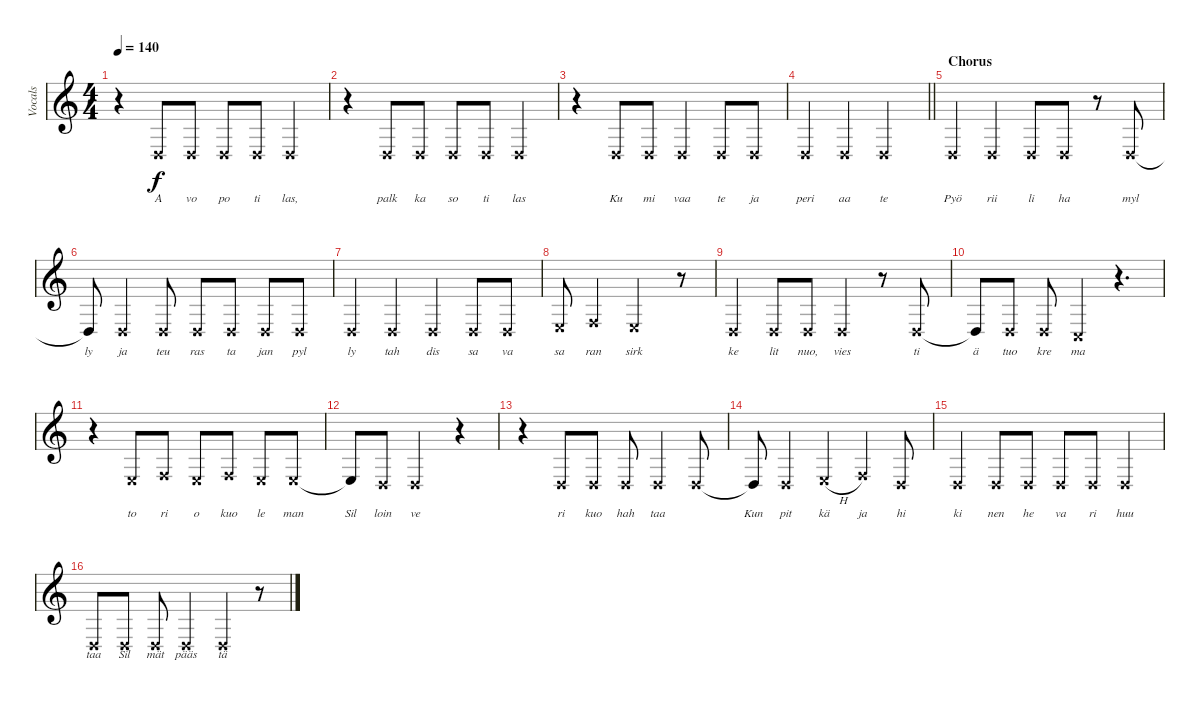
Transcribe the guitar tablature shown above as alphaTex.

\track ("Vocals" "Vocals") {instrument stringensemble1}
\staff {score}
\tuning (E4 B3 G3 D3 A2 D2) {hide}
\ts (4 4)
\tempo 140
\clef g2
\ks c
r.4{dy f} 0.4{x}.8{lyrics (0 "A") lyrics (1 "") lyrics (2 "") lyrics (3 "") lyrics (4 "")} 0.4{x}.8{lyrics (0 "vo") lyrics (1 "") lyrics (2 "") lyrics (3 "") lyrics (4 "")} 0.4{x}.8{lyrics (0 "po") lyrics (1 "") lyrics (2 "") lyrics (3 "") lyrics (4 "")} 0.4{x}.8{lyrics (0 "ti") lyrics (1 "") lyrics (2 "") lyrics (3 "") lyrics (4 "")} 0.4{x}.4{lyrics (0 "las,") lyrics (1 "") lyrics (2 "") lyrics (3 "") lyrics (4 "")} |
r.4 0.4{x}.8{lyrics (0 "palk") lyrics (1 "") lyrics (2 "") lyrics (3 "") lyrics (4 "")} 0.4{x}.8{lyrics (0 "ka") lyrics (1 "") lyrics (2 "") lyrics (3 "") lyrics (4 "")} 0.4{x}.8{lyrics (0 "so") lyrics (1 "") lyrics (2 "") lyrics (3 "") lyrics (4 "")} 0.4{x}.8{lyrics (0 "ti") lyrics (1 "") lyrics (2 "") lyrics (3 "") lyrics (4 "")} 0.4{x}.4{lyrics (0 "las") lyrics (1 "") lyrics (2 "") lyrics (3 "") lyrics (4 "")} |
r.4 0.4{x}.8{lyrics (0 "Ku") lyrics (1 "") lyrics (2 "") lyrics (3 "") lyrics (4 "")} 0.4{x}.8{lyrics (0 "mi") lyrics (1 "") lyrics (2 "") lyrics (3 "") lyrics (4 "")} 0.4{x}.4{lyrics (0 "vaa") lyrics (1 "") lyrics (2 "") lyrics (3 "") lyrics (4 "")} 0.4{x}.8{lyrics (0 "te") lyrics (1 "") lyrics (2 "") lyrics (3 "") lyrics (4 "")} 0.4{x}.8{lyrics (0 "ja") lyrics (1 "") lyrics (2 "") lyrics (3 "") lyrics (4 "")} |
\barLineRight lightlight
0.4{x}.4{lyrics (0 "peri") lyrics (1 "") lyrics (2 "") lyrics (3 "") lyrics (4 "")} 0.4{x}.4{lyrics (0 "aa") lyrics (1 "") lyrics (2 "") lyrics (3 "") lyrics (4 "")} 0.4{x}.2{lyrics (0 "te") lyrics (1 "") lyrics (2 "") lyrics (3 "") lyrics (4 "")} |
\section ("" "Chorus")
0.4{x}.4{lyrics (0 "Pyö") lyrics (1 "") lyrics (2 "") lyrics (3 "") lyrics (4 "")} 0.4{x}.4{lyrics (0 "rii") lyrics (1 "") lyrics (2 "") lyrics (3 "") lyrics (4 "")} 0.4{x}.8{lyrics (0 "li") lyrics (1 "") lyrics (2 "") lyrics (3 "") lyrics (4 "")} 0.4{x}.8{lyrics (0 "ha") lyrics (1 "") lyrics (2 "") lyrics (3 "") lyrics (4 "")} r.8 0.4{x}.8{lyrics (0 "myl") lyrics (1 "") lyrics (2 "") lyrics (3 "") lyrics (4 "")} |
0.4{t}.8{lyrics (0 "ly") lyrics (1 "") lyrics (2 "") lyrics (3 "") lyrics (4 "")} 0.4{x}.4{lyrics (0 "ja") lyrics (1 "") lyrics (2 "") lyrics (3 "") lyrics (4 "")} 0.4{x}.8{lyrics (0 "teu") lyrics (1 "") lyrics (2 "") lyrics (3 "") lyrics (4 "")} 0.4{x}.8{lyrics (0 "ras") lyrics (1 "") lyrics (2 "") lyrics (3 "") lyrics (4 "")} 0.4{x}.8{lyrics (0 "ta") lyrics (1 "") lyrics (2 "") lyrics (3 "") lyrics (4 "")} 0.4{x}.8{lyrics (0 "jan") lyrics (1 "") lyrics (2 "") lyrics (3 "") lyrics (4 "")} 0.4{x}.8{lyrics (0 "pyl") lyrics (1 "") lyrics (2 "") lyrics (3 "") lyrics (4 "")} |
0.4{x}.4{lyrics (0 "ly") lyrics (1 "") lyrics (2 "") lyrics (3 "") lyrics (4 "")} 0.4{x}.4{lyrics (0 "tah") lyrics (1 "") lyrics (2 "") lyrics (3 "") lyrics (4 "")} 0.4{x}.4{lyrics (0 "dis") lyrics (1 "") lyrics (2 "") lyrics (3 "") lyrics (4 "")} 0.4{x}.8{lyrics (0 "sa") lyrics (1 "") lyrics (2 "") lyrics (3 "") lyrics (4 "")} 0.4{x}.8{lyrics (0 "va") lyrics (1 "") lyrics (2 "") lyrics (3 "") lyrics (4 "")} |
7.5{x}.8{lyrics (0 "sa") lyrics (1 "") lyrics (2 "") lyrics (3 "") lyrics (4 "")} 8.5{x}.4{lyrics (0 "ran") lyrics (1 "") lyrics (2 "") lyrics (3 "") lyrics (4 "")} 7.5{x}.2{lyrics (0 "sirk") lyrics (1 "") lyrics (2 "") lyrics (3 "") lyrics (4 "")} r.8 |
0.4{x}.4{lyrics (0 "ke") lyrics (1 "") lyrics (2 "") lyrics (3 "") lyrics (4 "")} 0.4{x}.8{lyrics (0 "lit") lyrics (1 "") lyrics (2 "") lyrics (3 "") lyrics (4 "")} 0.4{x}.8{lyrics (0 "nuo,") lyrics (1 "") lyrics (2 "") lyrics (3 "") lyrics (4 "")} 0.4{x}.4{lyrics (0 "vies") lyrics (1 "") lyrics (2 "") lyrics (3 "") lyrics (4 "")} r.8 0.4{x}.8{lyrics (0 "ti") lyrics (1 "") lyrics (2 "") lyrics (3 "") lyrics (4 "")} |
0.4{t}.8{lyrics (0 "ä") lyrics (1 "") lyrics (2 "") lyrics (3 "") lyrics (4 "")} 0.4{x}.8{lyrics (0 "tuo") lyrics (1 "") lyrics (2 "") lyrics (3 "") lyrics (4 "")} 0.4{x}.8{lyrics (0 "kre") lyrics (1 "") lyrics (2 "") lyrics (3 "") lyrics (4 "")} 3.5{x}.4{lyrics (0 "ma") lyrics (1 "") lyrics (2 "") lyrics (3 "") lyrics (4 "")} r.4{d} |
r.4 7.5{x}.8{lyrics (0 "to") lyrics (1 "") lyrics (2 "") lyrics (3 "") lyrics (4 "")} 8.5{x}.8{lyrics (0 "ri") lyrics (1 "") lyrics (2 "") lyrics (3 "") lyrics (4 "")} 7.5{x}.8{lyrics (0 "o") lyrics (1 "") lyrics (2 "") lyrics (3 "") lyrics (4 "")} 8.5{x}.8{lyrics (0 "kuo") lyrics (1 "") lyrics (2 "") lyrics (3 "") lyrics (4 "")} 7.5{x}.8{lyrics (0 "le") lyrics (1 "") lyrics (2 "") lyrics (3 "") lyrics (4 "")} 7.5{x}.8{lyrics (0 "man") lyrics (1 "") lyrics (2 "") lyrics (3 "") lyrics (4 "")} |
7.5{t}.8{lyrics (0 "Sil") lyrics (1 "") lyrics (2 "") lyrics (3 "") lyrics (4 "")} 0.4{x}.8{lyrics (0 "loin") lyrics (1 "") lyrics (2 "") lyrics (3 "") lyrics (4 "")} 0.4{x}.2{lyrics (0 "ve") lyrics (1 "") lyrics (2 "") lyrics (3 "") lyrics (4 "")} r.4 |
r.4 0.4{x}.8{lyrics (0 "ri") lyrics (1 "") lyrics (2 "") lyrics (3 "") lyrics (4 "")} 0.4{x}.8{lyrics (0 "kuo") lyrics (1 "") lyrics (2 "") lyrics (3 "") lyrics (4 "")} 0.4{x}.8{lyrics (0 "hah") lyrics (1 "") lyrics (2 "") lyrics (3 "") lyrics (4 "")} 0.4{x}.4{lyrics (0 "taa") lyrics (1 "") lyrics (2 "") lyrics (3 "") lyrics (4 "")} 0.4{x}.8{lyrics (0 "") lyrics (1 "") lyrics (2 "") lyrics (3 "") lyrics (4 "")} |
0.4{t}.8{lyrics (0 "Kun") lyrics (1 "") lyrics (2 "") lyrics (3 "") lyrics (4 "")} 0.4{x}.4{lyrics (0 "pit") lyrics (1 "") lyrics (2 "") lyrics (3 "") lyrics (4 "")} 7.5{h x}.4{lyrics (0 "kä") lyrics (1 "") lyrics (2 "") lyrics (3 "") lyrics (4 "")} 8.5{x}.4{lyrics (0 "ja") lyrics (1 "") lyrics (2 "") lyrics (3 "") lyrics (4 "")} 0.4{x}.8{lyrics (0 "hi") lyrics (1 "") lyrics (2 "") lyrics (3 "") lyrics (4 "")} |
0.4{x}.4{lyrics (0 "ki") lyrics (1 "") lyrics (2 "") lyrics (3 "") lyrics (4 "")} 0.4{x}.8{lyrics (0 "nen") lyrics (1 "") lyrics (2 "") lyrics (3 "") lyrics (4 "")} 0.4{x}.8{lyrics (0 "he") lyrics (1 "") lyrics (2 "") lyrics (3 "") lyrics (4 "")} 0.4{x}.8{lyrics (0 "va") lyrics (1 "") lyrics (2 "") lyrics (3 "") lyrics (4 "")} 0.4{x}.8{lyrics (0 "ri") lyrics (1 "") lyrics (2 "") lyrics (3 "") lyrics (4 "")} 0.4{x}.4{lyrics (0 "huu") lyrics (1 "") lyrics (2 "") lyrics (3 "") lyrics (4 "")} |
0.4{x}.8{lyrics (0 "taa") lyrics (1 "") lyrics (2 "") lyrics (3 "") lyrics (4 "")} 0.4{x}.8{lyrics (0 "Sil") lyrics (1 "") lyrics (2 "") lyrics (3 "") lyrics (4 "")} 0.4{x}.8{lyrics (0 "mät") lyrics (1 "") lyrics (2 "") lyrics (3 "") lyrics (4 "")} 0.4{x}.4{lyrics (0 "pääs") lyrics (1 "") lyrics (2 "") lyrics (3 "") lyrics (4 "")} 0.4{x}.4{lyrics (0 "tä") lyrics (1 "") lyrics (2 "") lyrics (3 "") lyrics (4 "")} r.8
